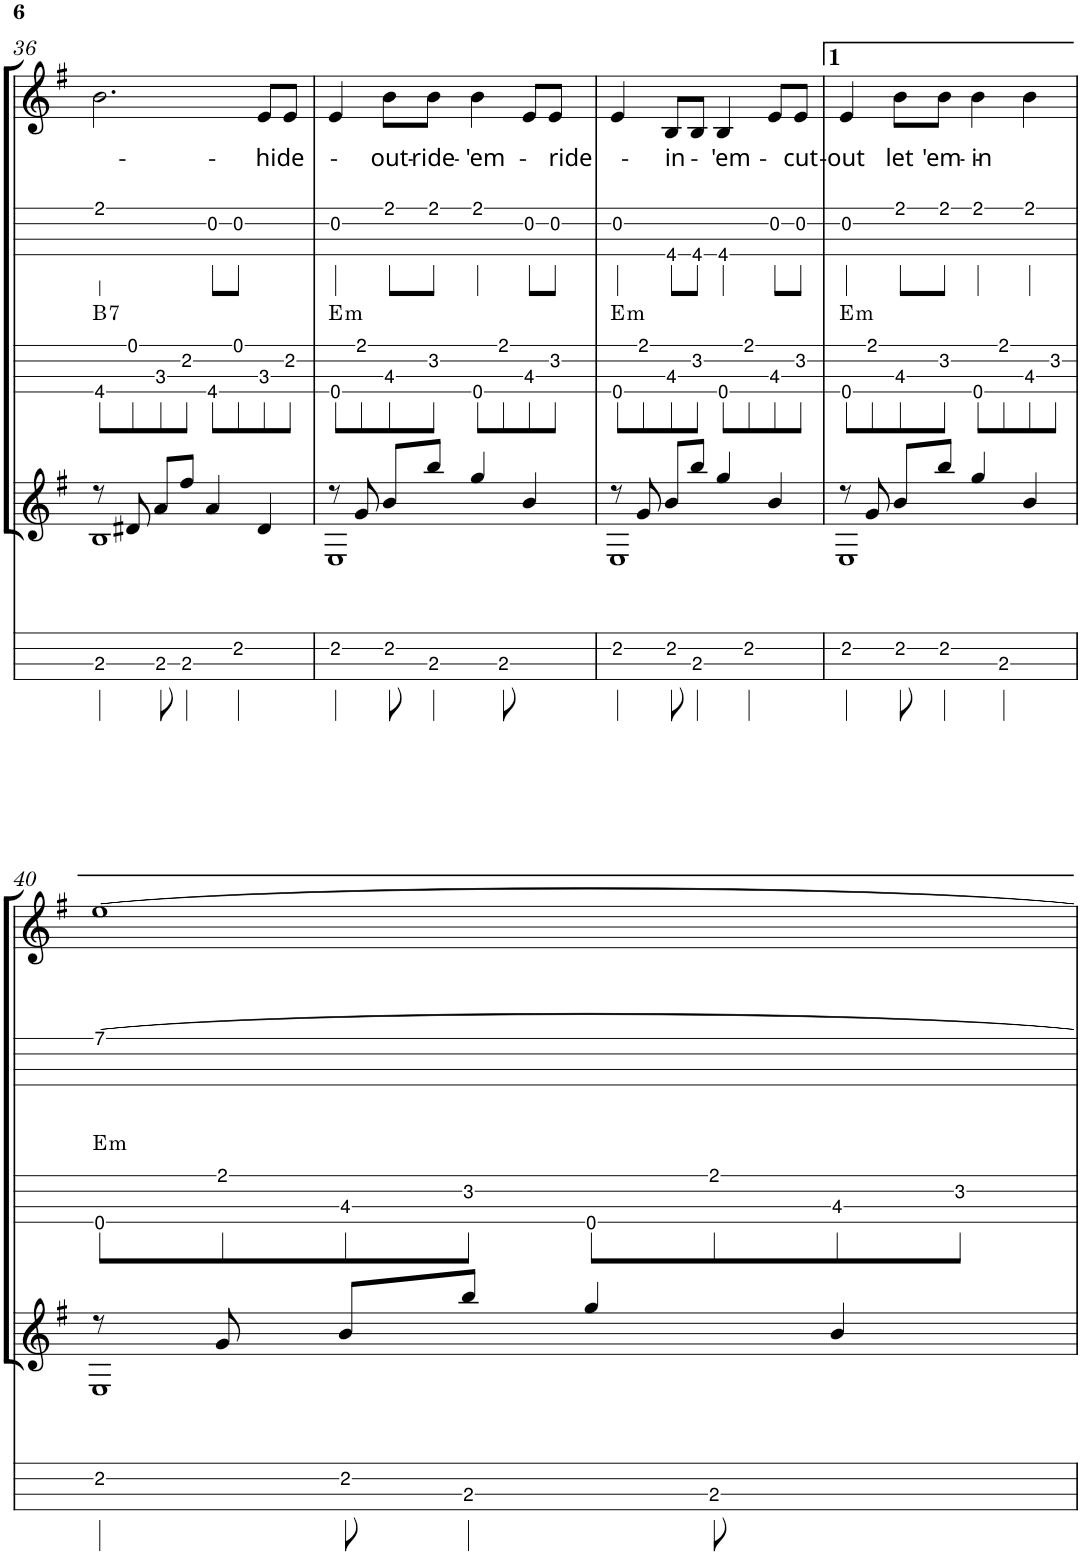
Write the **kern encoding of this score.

**kern	**kern	**kern	**harte	**kern	**kern	**text
*part5	*part4	*part3	*part3	*part2	*part1	*part1
*staff5	*staff4	*staff3	*	*staff2	*staff1	*staff1
*I"Bass Guitar	*I"Guitar  (BB)	*I"Banjolele	*	*I"Ukulele	*I"Mandolin	*
*	*	*I'Bjo	*	*	*	*
!!LO:PB:g=z
*	*clefG2	*	*	*	*clefG2	*
*	*Trd7c12	*Trd7c12	*	*	*	*
*k[f#]	*k[f#]	*k[f#]	*	*k[f#]	*k[f#]	*
*G:	*G:	*G:	*	*G:	*G:	*
*M4/4	*M4/4	*M4/4	*	*M4/4	*M4/4	*
=36	=36	=36	=36	=36	=36	=36
*	*^	*	*	*	*	*
!	!	!	!	!LO:H:kt=7	!	!	!
4BBB\	8r	1B	8B\L	B:7	2b\	2.b\	.
.	8d#X/	.	8a\	.	.	.	.
8BBB\	8a/L	.	8e-\	.	.	.	.
4BBB\	8ff#/J	.	8f#\J	.	.	.	.
.	4a/	.	8B\L	.	8e\L	.	.
4EE\	.	.	8a\	.	8e\J	.	.
!	!	!	!	!	!	!	!LO:LY:b
.	4d#/	.	8e-\	.	4ryy	8e/L	-hide-
8ryy	.	.	8f#\J	.	.	8e/J	.
=37	=37	=37	=37	=37	=37	=37	=37
!	!	!	!	!LO:H:kt=m	!	!	!
4EE\	8r	1E	8G\L	E:min	4e\	4e/	.
.	8g/	.	8b\	.	.	.	.
!	!	!	!	!	!	!	!LO:LY:b
8EE\	8b/L	.	8e\	.	8b\L	8b\L	-out-
!	!	!	!	!	!	!	!LO:LY:b
4BBB\	8bb/J	.	8g\J	.	8b\J	8b\J	-ride-
!	!	!	!	!	!	!	!LO:LY:b
.	4gg/	.	8G\L	.	4b\	4b\	-'em-
8BBB\	.	.	8b\	.	.	.	.
4ryy	4b/	.	8e\	.	8e\L	8e/L	.
!	!	!	!	!	!	!	!LO:LY:b
.	.	.	8g\J	.	8e\J	8e/J	-ride-
=38	=38	=38	=38	=38	=38	=38	=38
!	!	!	!	!LO:H:kt=m	!	!	!
4EE\	8r	1E	8G\L	E:min	4e\	4e/	.
.	8g/	.	8b\	.	.	.	.
!	!	!	!	!	!	!	!LO:LY:b
8EE\	8b/L	.	8e\	.	8B\L	8B/L	-in-
4BBB\	8bb/J	.	8g\J	.	8B\J	8B/J	.
!	!	!	!	!	!	!	!LO:LY:b
.	4gg/	.	8G\L	.	4B\	4B/	-'em-
4EE\	.	.	8b\	.	.	.	.
.	4b/	.	8e\	.	8e\L	8e/L	.
!	!	!	!	!	!	!	!LO:LY:b
8ryy	.	.	8g\J	.	8e\J	8e/J	-cut-
=39	=39	=39	=39	=39	=39	=39	=39
!	!	!	!	!LO:H:kt=m	!	!	!LO:LY:b
4EE\	8r	1E	8G\L	E:min	4e\	4e/	-out
.	8g/	.	8b\	.	.	.	.
!	!	!	!	!	!	!	!LO:LY:b
8EE\	8b/L	.	8e\	.	8b\L	8b\L	let
!	!	!	!	!	!	!	!LO:LY:b
4EE\	8bb/J	.	8g\J	.	8b\J	8b\J	'em-
!	!	!	!	!	!	!	!LO:LY:b
.	4gg/	.	8G\L	.	4b\	4b\	-in-
4BBB\	.	.	8b\	.	.	.	.
.	4b/	.	8e\	.	4b\	4b\	.
8ryy	.	.	8g\J	.	.	.	.
!!LO:LB:g=z
=40	=40	=40	=40	=40	=40	=40	=40
!	!	!	!	!LO:H:kt=m	!	!	!
4EE\	8r	1E	8G\L	E:min	[1ee	[1ee	.
.	8g/	.	8b\	.	.	.	.
8EE\	8b/L	.	8e\	.	.	.	.
4BBB\	8bb/J	.	8g\J	.	.	.	.
.	4gg/	.	8G\L	.	.	.	.
8BBB\	.	.	8b\	.	.	.	.
4ryy	4b/	.	8e\	.	.	.	.
.	.	.	8g\J	.	.	.	.
*	*v	*v	*	*	*	*	*
=	=	=	=	=	=	=
*-	*-	*-	*-	*-	*-	*-
